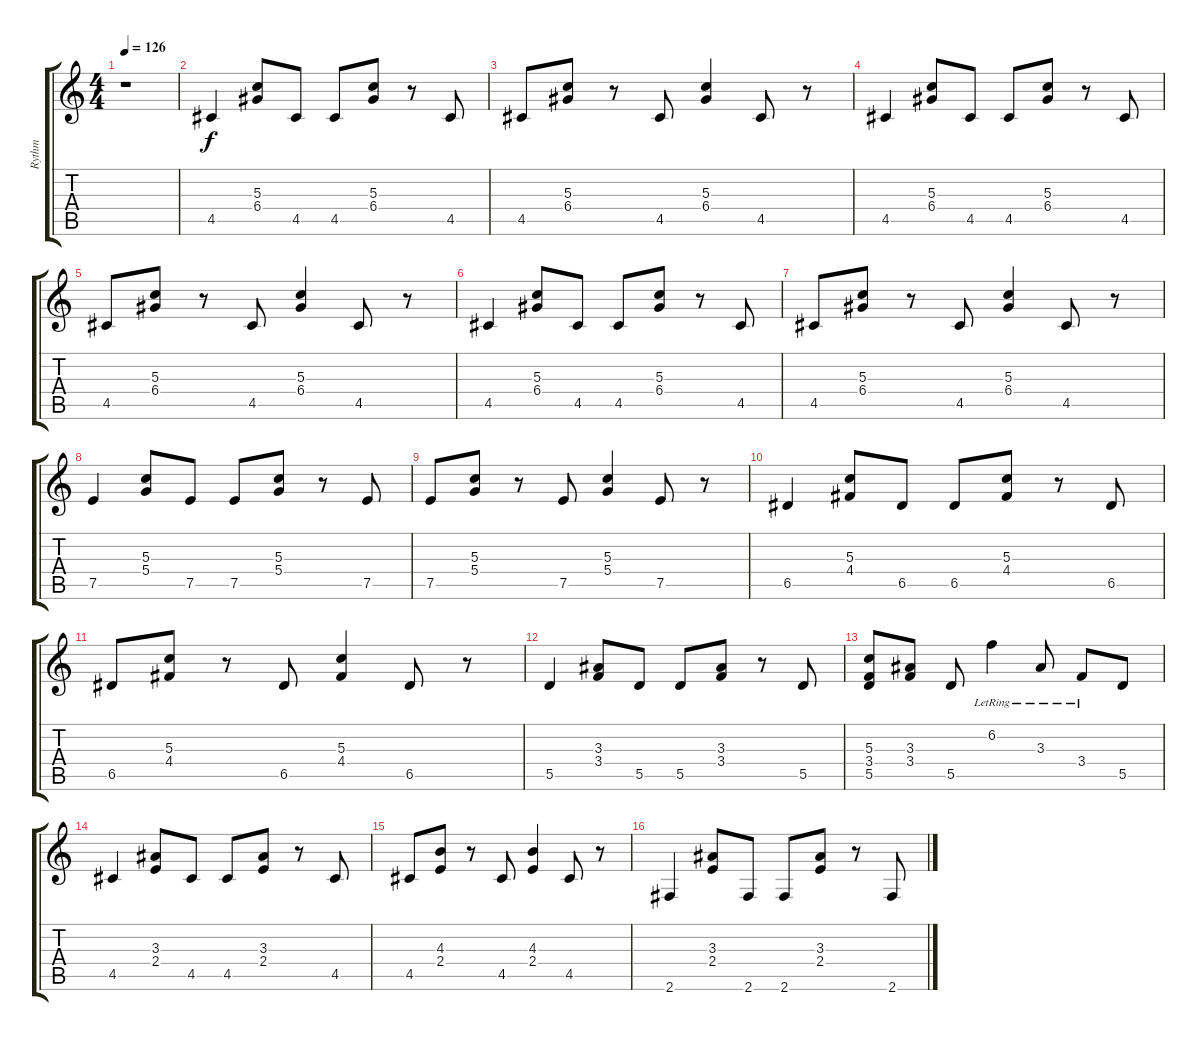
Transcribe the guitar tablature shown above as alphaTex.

\track ("Rythm" "Rythm") {instrument acousticguitarnylon}
\staff {score tabs}
\tuning (E4 B3 G3 D3 A2 E2) {hide}
\ts (4 4)
\tempo 126
\clef g2
\ks c
r.1{dy f instrument acousticguitarnylon} |
4.5.4 (5.3 6.4).8 4.5.8 4.5.8 (5.3 6.4).8 r.8 4.5.8 |
4.5.8 (5.3 6.4).8 r.8 4.5.8 (5.3 6.4).4 4.5.8 r.8 |
4.5.4 (5.3 6.4).8 4.5.8 4.5.8 (5.3 6.4).8 r.8 4.5.8 |
4.5.8 (5.3 6.4).8 r.8 4.5.8 (5.3 6.4).4 4.5.8 r.8 |
4.5.4 (5.3 6.4).8 4.5.8 4.5.8 (5.3 6.4).8 r.8 4.5.8 |
4.5.8 (5.3 6.4).8 r.8 4.5.8 (5.3 6.4).4 4.5.8 r.8 |
7.5.4 (5.3 5.4).8 7.5.8 7.5.8 (5.3 5.4).8 r.8 7.5.8 |
7.5.8 (5.3 5.4).8 r.8 7.5.8 (5.3 5.4).4 7.5.8 r.8 |
6.5.4 (5.3 4.4).8 6.5.8 6.5.8 (5.3 4.4).8 r.8 6.5.8 |
6.5.8 (5.3 4.4).8 r.8 6.5.8 (5.3 4.4).4 6.5.8 r.8 |
5.5.4 (3.3 3.4).8 5.5.8 5.5.8 (3.3 3.4).8 r.8 5.5.8 |
(5.3 3.4 5.5).8 (3.3 3.4).8 5.5.8 6.2{lr}.4 3.3{lr}.8 3.4{lr}.8 5.5.8 |
4.5.4 (3.3 2.4).8 4.5.8 4.5.8 (3.3 2.4).8 r.8 4.5.8 |
4.5.8 (4.3 2.4).8 r.8 4.5.8 (4.3 2.4).4 4.5.8 r.8 |
2.6.4 (3.3 2.4).8 2.6.8 2.6.8 (3.3 2.4).8 r.8 2.6.8
